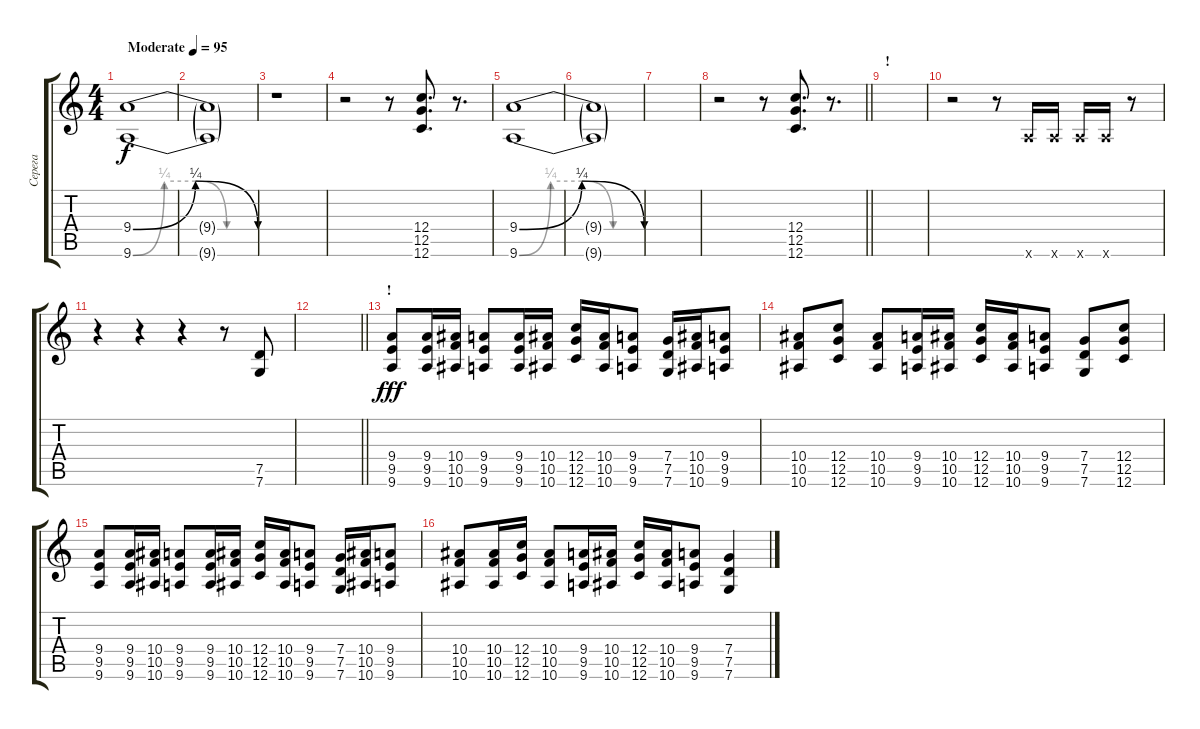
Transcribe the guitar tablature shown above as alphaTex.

\track ("Серега" "Серега") {instrument distortionguitar}
\staff {score tabs}
\tuning (D4 A3 F3 C3 G2 C2) {hide}
\ts (4 4)
\tempo (95 "Moderate")
\clef g2
\ks c
(9.4{be (bendrelease 0 0 15 1 30 1 60 0)} 9.6{be (custom 0 0 15 1 30 1 45 0 60 0)}).1{dy f instrument distortionguitar} |
(9.4{t} 9.6{t}).1 |
r.1 |
r.2 r.8 (12.4 12.5 12.6).8{d} r.8{d} |
(9.4{be (bendrelease 0 0 15 1 30 1 60 0)} 9.6{be (custom 0 0 15 1 30 1 45 0 60 0)}).1 |
(9.4{t} 9.6{t}).1 |
|
\barLineRight lightlight
r.2 r.8 (12.4 12.5 12.6).8{d} r.8{d} |
\section ("" "!")
|
r.2 r.8 9.6{x}.16 9.6{x}.16 9.6{x}.16 9.6{x}.16 r.8 |
r.4 r.4 r.4 r.8 (7.5 7.6).8 |
\barLineRight lightlight
|
\section ("" "!")
(9.4 9.5 9.6).8{dy fff} (9.4 9.5 9.6).16 (10.4 10.5 10.6).16 (9.4 9.5 9.6).8 (9.4 9.5 9.6).16 (10.4 10.5 10.6).16 (12.4 12.5 12.6).16 (10.4 10.5 10.6).16 (9.4 9.5 9.6).8 (7.4 7.5 7.6).16 (10.4 10.5 10.6).16 (9.4 9.5 9.6).8 |
(10.4 10.5 10.6).8 (12.4 12.5 12.6).8 (10.4 10.5 10.6).8 (9.4 9.5 9.6).16 (10.4 10.5 10.6).16 (12.4 12.5 12.6).16 (10.4 10.5 10.6).16 (9.4 9.5 9.6).8 (7.4 7.5 7.6).8 (12.4 12.5 12.6).8 |
(9.4 9.5 9.6).8 (9.4 9.5 9.6).16 (10.4 10.5 10.6).16 (9.4 9.5 9.6).8 (9.4 9.5 9.6).16 (10.4 10.5 10.6).16 (12.4 12.5 12.6).16 (10.4 10.5 10.6).16 (9.4 9.5 9.6).8 (7.4 7.5 7.6).16 (10.4 10.5 10.6).16 (9.4 9.5 9.6).8 |
(10.4 10.5 10.6).8 (10.4 10.5 10.6).16 (12.4 12.5 12.6).16 (10.4 10.5 10.6).8 (9.4 9.5 9.6).16 (10.4 10.5 10.6).16 (12.4 12.5 12.6).16 (10.4 10.5 10.6).16 (9.4 9.5 9.6).8 (7.4{ss} 7.5{ss} 7.6{ss}).4
